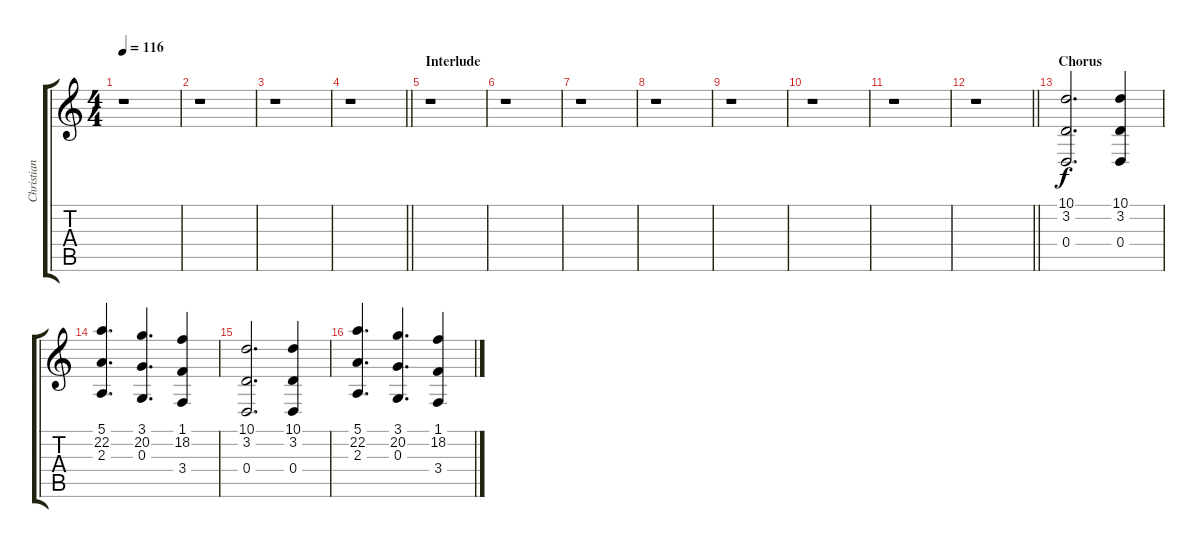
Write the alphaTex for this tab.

\track ("Christian Lorenz [Flake]" "Christian ") {instrument brightacousticpiano}
\staff {score tabs}
\tuning (E4 B3 G3 D3 A2 E2) {hide}
\ts (4 4)
\tempo 116
\clef g2
\ks c
r.1{dy f} |
r.1 |
r.1 |
\barLineRight lightlight
r.1 |
\section ("" "Interlude")
r.1 |
r.1 |
r.1 |
r.1 |
r.1 |
r.1 |
r.1 |
\barLineRight lightlight
r.1 |
\section ("" "Chorus")
(10.1 3.2 0.4).2{d volume 15 instrument brightacousticpiano} (10.1 3.2 0.4).4 |
(5.1 22.2 2.3).4{d} (3.1 20.2 0.3).4{d} (1.1 18.2 3.4).4 |
(10.1 3.2 0.4).2{d} (10.1 3.2 0.4).4 |
(5.1 22.2 2.3).4{d} (3.1 20.2 0.3).4{d} (1.1 18.2 3.4).4
